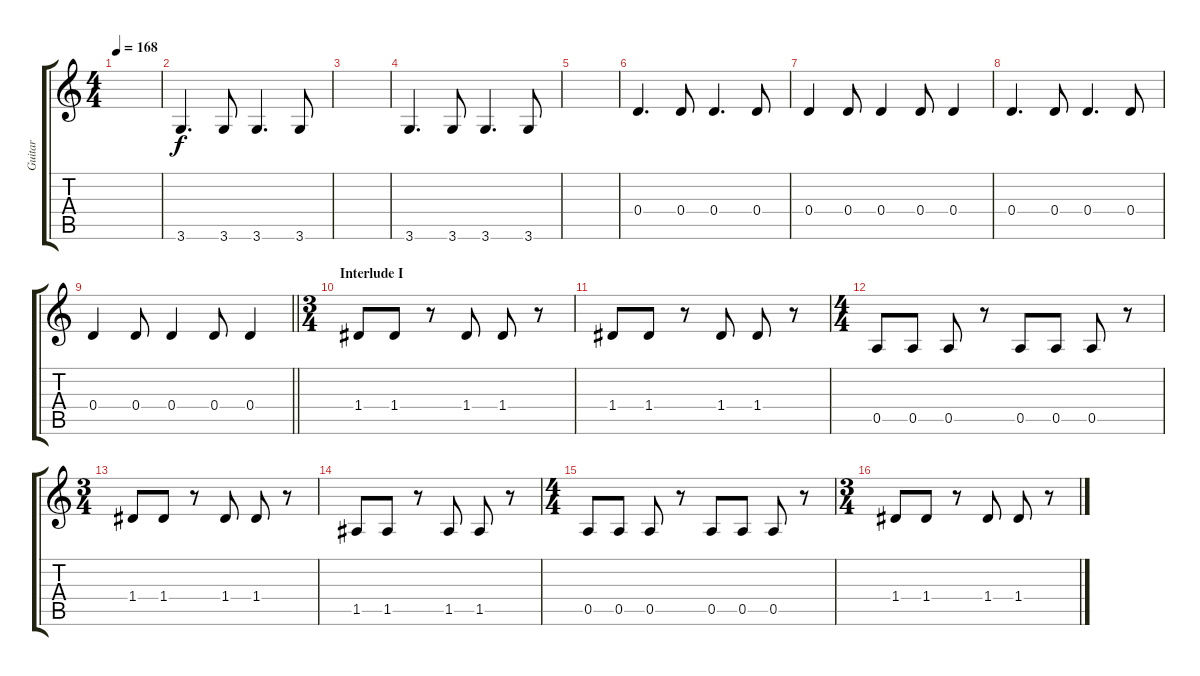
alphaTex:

\track ("Guitar" "Guitar") {instrument acousticguitarsteel}
\staff {score tabs}
\tuning (E4 B3 G3 D3 A2 E2) {hide}
\ts (4 4)
\tempo 168
\clef g2
\ks c
|
3.6.4{d} 3.6.8 3.6.4{d} 3.6.8 |
|
3.6.4{d} 3.6.8 3.6.4{d} 3.6.8 |
|
0.4.4{d} 0.4.8 0.4.4{d} 0.4.8 |
0.4.4 0.4.8 0.4.4 0.4.8 0.4.4 |
0.4.4{d} 0.4.8 0.4.4{d} 0.4.8 |
\barLineRight lightlight
0.4.4 0.4.8 0.4.4 0.4.8 0.4.4 |
\ts (3 4)
\section ("" "Interlude I")
1.4.8 1.4.8 r.8 1.4.8 1.4.8 r.8 |
1.4.8 1.4.8 r.8 1.4.8 1.4.8 r.8 |
\ts (4 4)
0.5.8 0.5.8 0.5.8 r.8 0.5.8 0.5.8 0.5.8 r.8 |
\ts (3 4)
1.4.8 1.4.8 r.8 1.4.8 1.4.8 r.8 |
1.5.8 1.5.8 r.8 1.5.8 1.5.8 r.8 |
\ts (4 4)
0.5.8 0.5.8 0.5.8 r.8 0.5.8 0.5.8 0.5.8 r.8 |
\ts (3 4)
1.4.8 1.4.8 r.8 1.4.8 1.4.8 r.8
